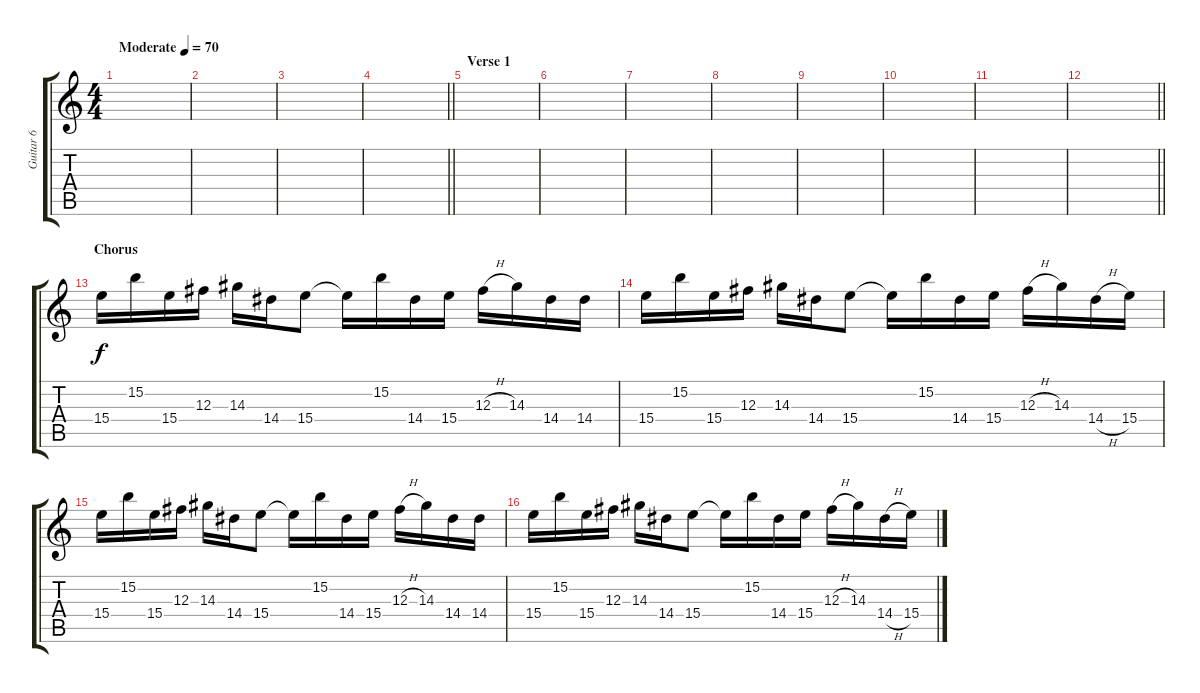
\track ("Guitar 6" "Guitar 6") {instrument distortionguitar}
\staff {score tabs}
\tuning (Db4 Ab3 Gb3 Db3 Ab2 Db2) {hide}
\ts (4 4)
\tempo (70 "Moderate")
\clef g2
\ks c
|
|
|
\barLineRight lightlight
|
\section ("" "Verse 1")
|
|
|
|
|
|
|
\barLineRight lightlight
|
\section ("" "Chorus")
15.4.16 15.2.16 15.4.16 12.3.16 14.3.16 14.4.16 15.4.8 15.4{t}.16 15.2.16 14.4.16 15.4.16 12.3{h}.16 14.3.16 14.4.16 14.4.16 |
15.4.16 15.2.16 15.4.16 12.3.16 14.3.16 14.4.16 15.4.8 15.4{t}.16 15.2.16 14.4.16 15.4.16 12.3{h}.16 14.3.16 14.4{h}.16 15.4.16 |
15.4.16 15.2.16 15.4.16 12.3.16 14.3.16 14.4.16 15.4.8 15.4{t}.16 15.2.16 14.4.16 15.4.16 12.3{h}.16 14.3.16 14.4.16 14.4.16 |
15.4.16 15.2.16 15.4.16 12.3.16 14.3.16 14.4.16 15.4.8 15.4{t}.16 15.2.16 14.4.16 15.4.16 12.3{h}.16 14.3.16 14.4{h}.16 15.4.16
